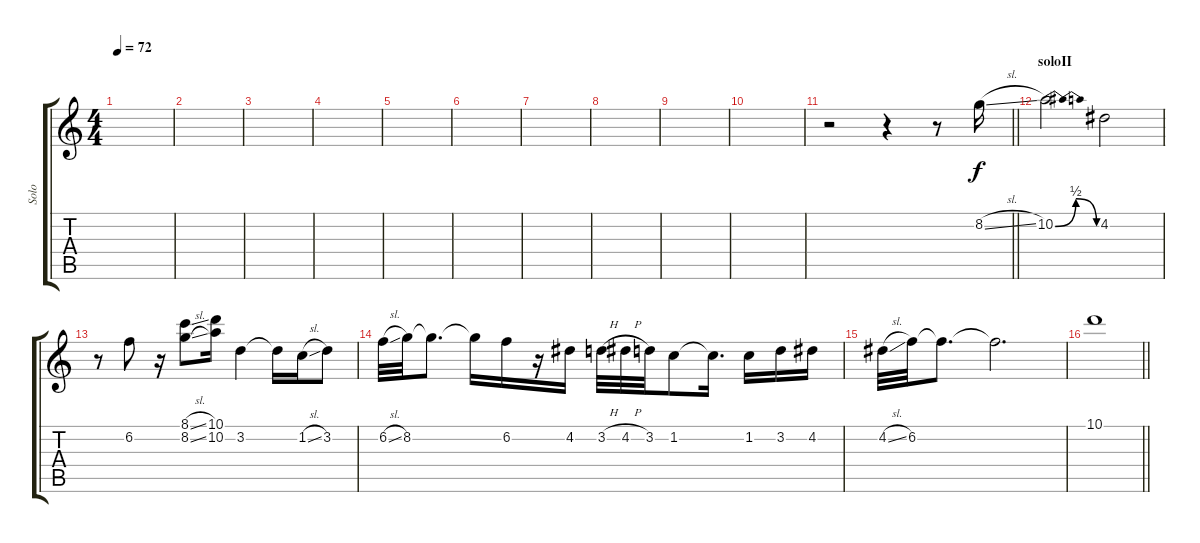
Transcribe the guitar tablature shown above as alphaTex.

\track ("Solo" "Solo") {instrument overdrivenguitar}
\staff {score tabs}
\tuning (E4 B3 G3 D3 A2 E2) {hide}
\ts (4 4)
\tempo 72
\clef g2
\ks c
|
|
|
|
|
|
|
|
|
|
\barLineRight lightlight
r.2 r.4 r.8 8.2{sl}.16 |
\section ("" "soloII")
10.2{be (bendrelease 0 0 15 2 45 2 60 0)}.2 4.2.2 |
r.8 6.2.8 r.16 (8.1{sl} 8.2{sl}).8 (10.1 10.2).16 3.2.4 3.2{t}.16 1.2{sl}.16 3.2.8 |
6.2{sl}.32 8.2.32 8.2{t}.8{d} 8.2{t}.16 6.2.16 r.16 4.2.16 3.2{h}.32 4.2{h}.32 3.2.32 1.2.8 1.2{t}.16{d} 1.2.16 3.2.16 4.2.16 |
4.2{sl}.32 6.2.32 6.2{t}.8{d} 6.2{t}.2{d} |
\barLineRight lightlight
10.1.1
